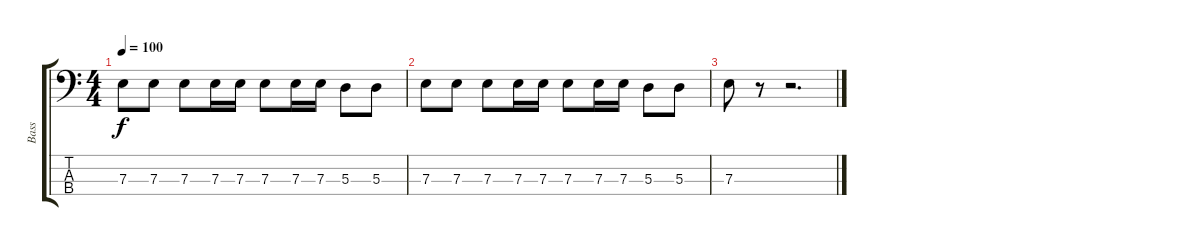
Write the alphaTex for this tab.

\track ("Bass" "Bass") {instrument electricbassfinger}
\staff {score tabs}
\tuning (G2 D2 A1 E1) {hide}
\ts (4 4)
\tempo 100
\clef f4
\ks c
7.3.8{dy f} 7.3.8 7.3.8 7.3.16 7.3.16 7.3.8 7.3.16 7.3.16 5.3.8 5.3.8 |
7.3.8 7.3.8 7.3.8 7.3.16 7.3.16 7.3.8 7.3.16 7.3.16 5.3.8 5.3.8 |
7.3.8{instrument slapbass1} r.8 r.2{d}
